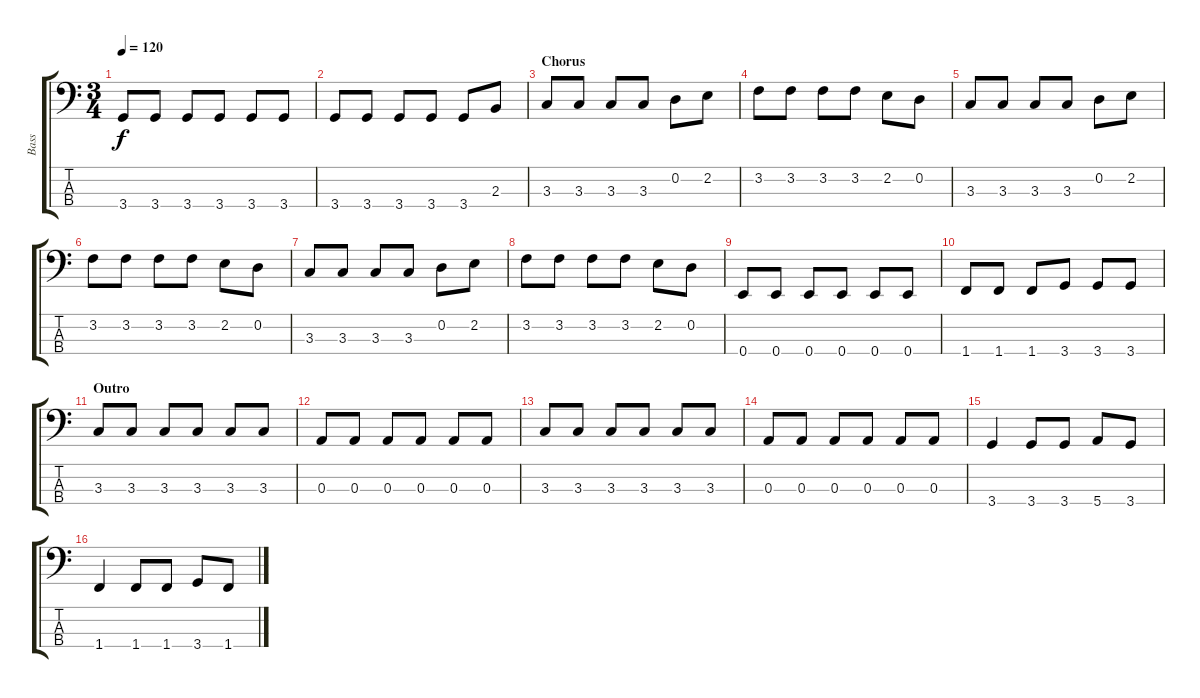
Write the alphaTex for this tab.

\track ("Bass" "Bass") {instrument electricbasspick}
\staff {score tabs}
\tuning (G2 D2 A1 E1) {hide}
\ts (3 4)
\tempo 120
\clef f4
\ks c
3.4.8{dy f} 3.4.8 3.4.8 3.4.8 3.4.8 3.4.8 |
3.4.8 3.4.8 3.4.8 3.4.8 3.4.8 2.3.8 |
\section ("" "Chorus")
3.3.8 3.3.8 3.3.8 3.3.8 0.2.8 2.2.8 |
3.2.8 3.2.8 3.2.8 3.2.8 2.2.8 0.2.8 |
3.3.8 3.3.8 3.3.8 3.3.8 0.2.8 2.2.8 |
3.2.8 3.2.8 3.2.8 3.2.8 2.2.8 0.2.8 |
3.3.8 3.3.8 3.3.8 3.3.8 0.2.8 2.2.8 |
3.2.8 3.2.8 3.2.8 3.2.8 2.2.8 0.2.8 |
0.4.8 0.4.8 0.4.8 0.4.8 0.4.8 0.4.8 |
1.4.8 1.4.8 1.4.8 3.4.8 3.4.8 3.4.8 |
\section ("" "Outro")
3.3.8 3.3.8 3.3.8 3.3.8 3.3.8 3.3.8 |
0.3.8 0.3.8 0.3.8 0.3.8 0.3.8 0.3.8 |
3.3.8 3.3.8 3.3.8 3.3.8 3.3.8 3.3.8 |
0.3.8 0.3.8 0.3.8 0.3.8 0.3.8 0.3.8 |
3.4.4 3.4.8 3.4.8 5.4.8 3.4.8 |
1.4.4 1.4.8 1.4.8 3.4.8 1.4.8
